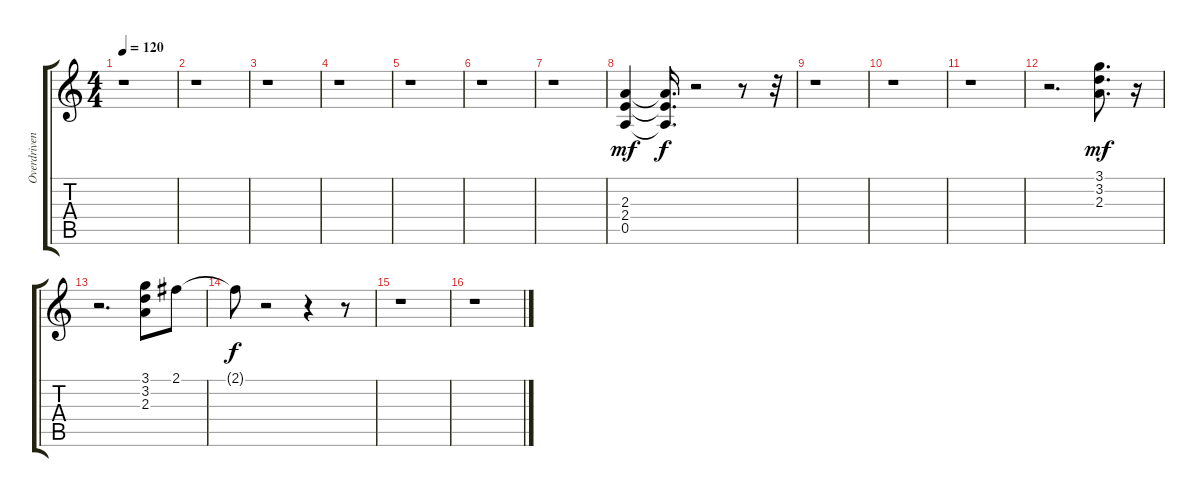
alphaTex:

\track ("Overdriven Guitar 4" "Overdriven") {instrument overdrivenguitar}
\staff {score tabs}
\tuning (E4 B3 G3 D3 A2 E2) {hide}
\ts (4 4)
\tempo 120
\clef g2
\ks c
r.1{dy mp} |
r.1 |
r.1 |
r.1 |
r.1 |
r.1 |
r.1 |
(2.3 2.4 0.5).4{dy mf} (2.3{t} 2.4{t} 0.5{t}).16{d dy f} r.2 r.8 r.32 |
r.1 |
r.1 |
r.1 |
r.2{d} (3.1 3.2 2.3).8{d dy mf} r.16 |
r.2{d} (3.1 3.2 2.3).8 2.1.8 |
2.1{t}.8{dy f} r.2 r.4 r.8 |
r.1 |
r.1
